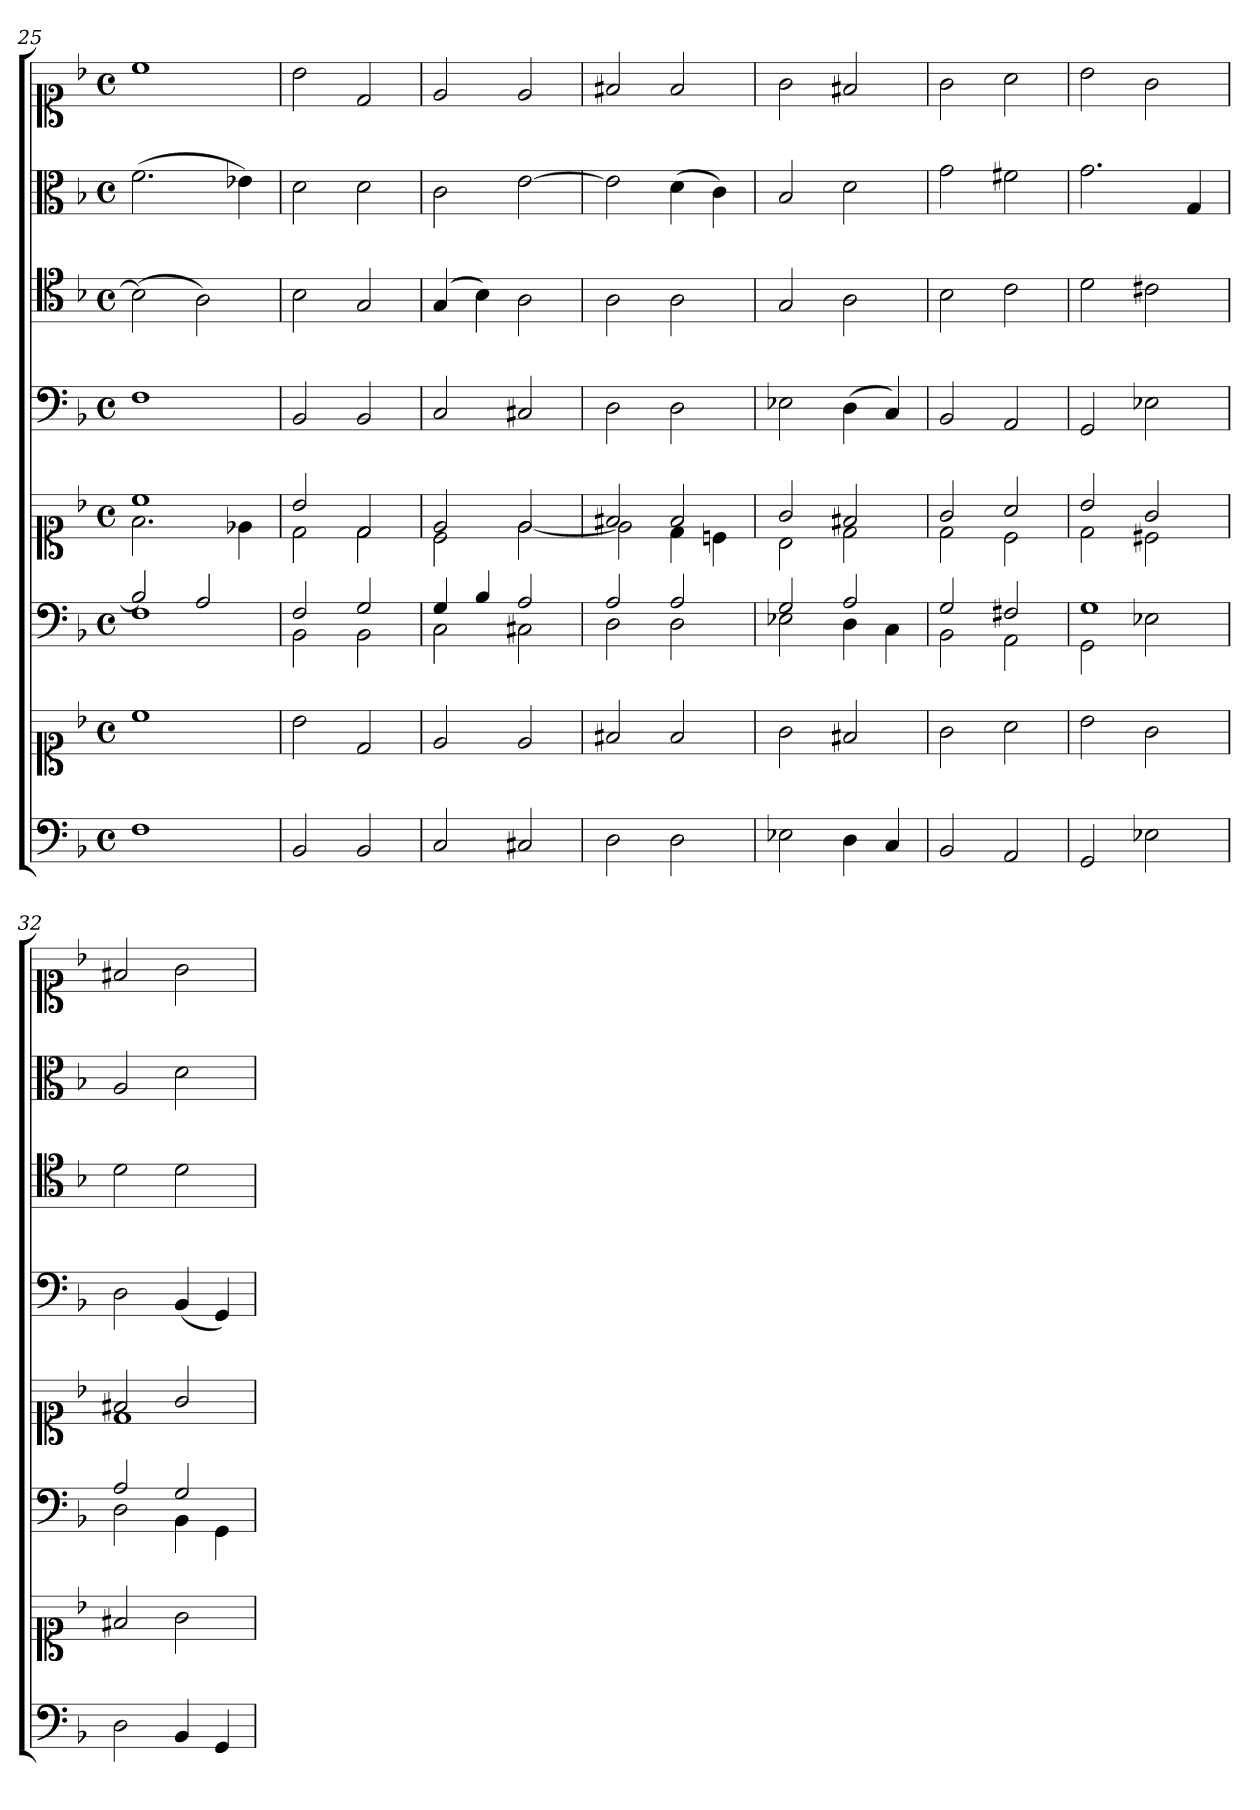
**kern	**kern	**kern	**kern	**kern	**kern	**kern	**kern
*part6	*part6	*part5	*part5	*part4	*part3	*part2	*part1
*staff8	*staff7	*staff6	*staff5	*staff4	*staff3	*staff2	*staff1
*clefF4	*clefC1	*clefF4	*clefC1	*clefF4	*clefC4	*clefC3	*clefC1
*k[b-]	*k[b-]	*k[b-]	*k[b-]	*k[b-]	*k[b-]	*k[b-]	*k[b-]
*F:	*F:	*F:	*F:	*F:	*F:	*F:	*F:
*M4/4	*M4/4	*M4/4	*M4/4	*M4/4	*M4/4	*M4/4	*M4/4
*met(c)	*met(c)	*met(c)	*met(c)	*met(c)	*met(c)	*met(c)	*met(c)
=25	=25	=25	=25	=25	=25	=25	=25
*	*	*^	*^	*	*	*	*
1F	1cc	2B-]	1F	1cc	2.f	1F	(2B-]	(2.f	1cc
.	.	2A	.	.	.	.	2A)	.	.
.	.	.	.	.	4e-X	.	.	4e-X)	.
=26	=26	=26	=26	=26	=26	=26	=26	=26	=26
2BB-	2b-	2F	2BB-	2b-	2d	2BB-	2B-	2d	2b-
2BB-	2d	2G	2BB-	2d	2d	2BB-	2G	2d	2d
=27	=27	=27	=27	=27	=27	=27	=27	=27	=27
2C	2e	4G	2C	2e	2c	2C	(4G	2c	2e
.	.	4B-	.	.	.	.	4B-)	.	.
2C#X	2e	2A	2C#X	2e	[2e	2C#X	2A	[2e	2e
=28	=28	=28	=28	=28	=28	=28	=28	=28	=28
2D	2f#X	2A	2D	2f#X	2e]	2D	2A	2e]	2f#X
2D	2f#	2A	2D	2f#	4d	2D	2A	(4d	2f#
.	.	.	.	.	4cn	.	.	4c)	.
=29	=29	=29	=29	=29	=29	=29	=29	=29	=29
2E-X	2g	2G	2E-X	2g	2B-	2E-X	2G	2B-	2g
4D	2f#X	2A	4D	2f#X	2d	(4D	2A	2d	2f#X
4C	.	.	4C	.	.	4C)	.	.	.
=30	=30	=30	=30	=30	=30	=30	=30	=30	=30
2BB-	2g	2G	2BB-	2g	2d	2BB-	2B-	2g	2g
2AA	2a	2F#X	2AA	2a	2c	2AA	2c	2f#X	2a
=31	=31	=31	=31	=31	=31	=31	=31	=31	=31
2GG	2b-	1G	2GG	2b-	2d	2GG	2d	2.g	2b-
2E-X	2g	.	2E-X	2g	2c#X	2E-X	2c#X	.	2g
.	.	.	.	.	.	.	.	4G	.
=32	=32	=32	=32	=32	=32	=32	=32	=32	=32
2D	2f#X	2A	2D	2f#X	1d	2D	2d	2A	2f#X
4BB-	2g	2G	4BB-	2g	.	(4BB-	2d	2d	2g
4GG	.	.	4GG	.	.	4GG)	.	.	.
*	*	*v	*v	*	*	*	*	*	*
*	*	*	*v	*v	*	*	*	*
=	=	=	=	=	=	=	=
*-	*-	*-	*-	*-	*-	*-	*-
